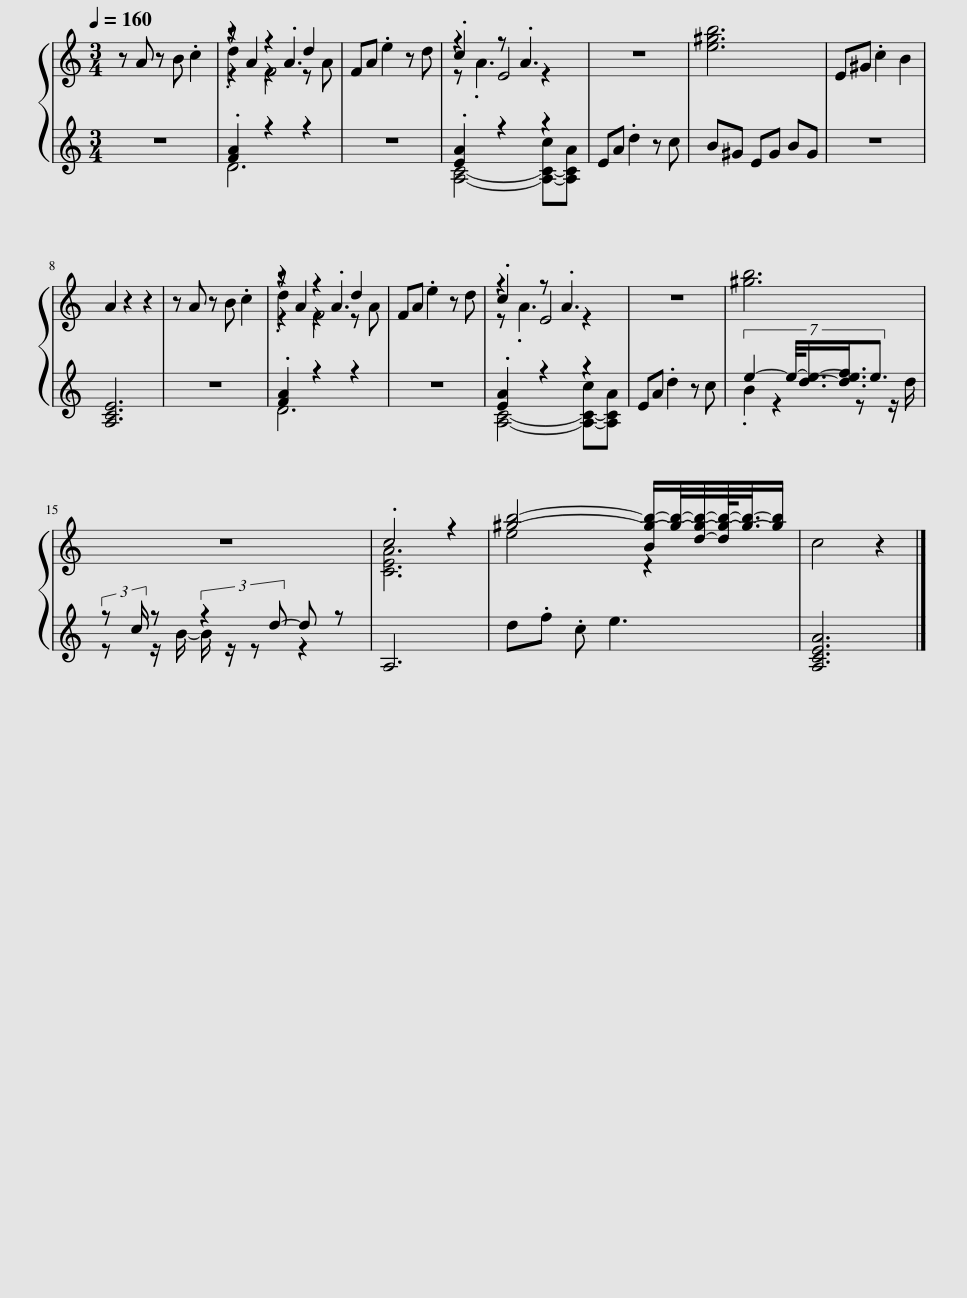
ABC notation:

X:1
%%score { ( 1 3 4 5 ) | ( 2 6 ) }
L:1/8
Q:1/4=160
M:3/4
I:linebreak $
K:C
V:1 treble
V:3 treble
V:4 treble
V:5 treble
V:2 treble
V:6 treble
V:1
 z A z B .c2 | z2 z2 d2 | FA .e2 z d | .c2 z .A3 | z6 | %5
 [e^gb]6 | E^G .c2 B2 |$ A2 z2 z2 | z A z B .c2 | z2 z2 d2 | %10
 FA .e2 z d | .c2 z .A3 | z6 | [^gb]6 |$ z6 | %15
 .c4 z2 | [^gb]4- [Bg-b-]/[gb]/4-[dgb]/4-[dg-b-]/4<[gb]/4-[gb]/ | c4 z2 |] %18
V:2
 z6 | .[FA]2 z2 z2 | z6 | .[EA]2 z2 z2 | EA .d2 z c | %5
 B^G EG BG | z6 |$ [A,CE]6 | z6 | .[FA]2 z2 z2 | %10
 z6 | .[EA]2 z2 z2 | EA .d2 z c | (7:8:5e2- e/4-[de]3/4-[def]3/4e3/2 |$ (3:2:2z c/ z (3:2:2z2 d- d z | %15
 A,6 | d.f .c e3 | [A,CEA]6 |] %18
V:3
 x6 | .d2 z2 z A | x6 | z .A3 z2 | x6 | %5
 x6 | x6 |$ x6 | x6 | .d2 z2 z A | %10
 x6 | z .A3 z2 | x6 | x6 |$ x6 | %15
 [CEA]6 | e4 z2 | x6 |] %18
V:4
 x6 | z A2 .A3 | x6 | z2 E4 | x6 | %5
 x6 | x6 |$ x6 | x6 | z A2 .A3 | %10
 x6 | z2 E4 | x6 | x6 |$ x6 | %15
 x6 | x6 | x6 |] %18
V:5
 x6 | z2 F4 | x6 | x6 | x6 | %5
 x6 | x6 |$ x6 | x6 | z2 F4 | %10
 x6 | x6 | x6 | x6 |$ x6 | %15
 x6 | x6 | x6 |] %18
V:6
 x6 | D6 | x6 | [A,C]4- [A,-C-c][A,CA] | x6 | %5
 x6 | x6 |$ x6 | x6 | D6 | %10
 x6 | [A,C]4- [A,-C-c][A,CA] | x6 | .B2 z2 z z/ d/ |$ z z/ B/- B/ z/ z z2 | %15
 x6 | x6 | x6 |] %18
